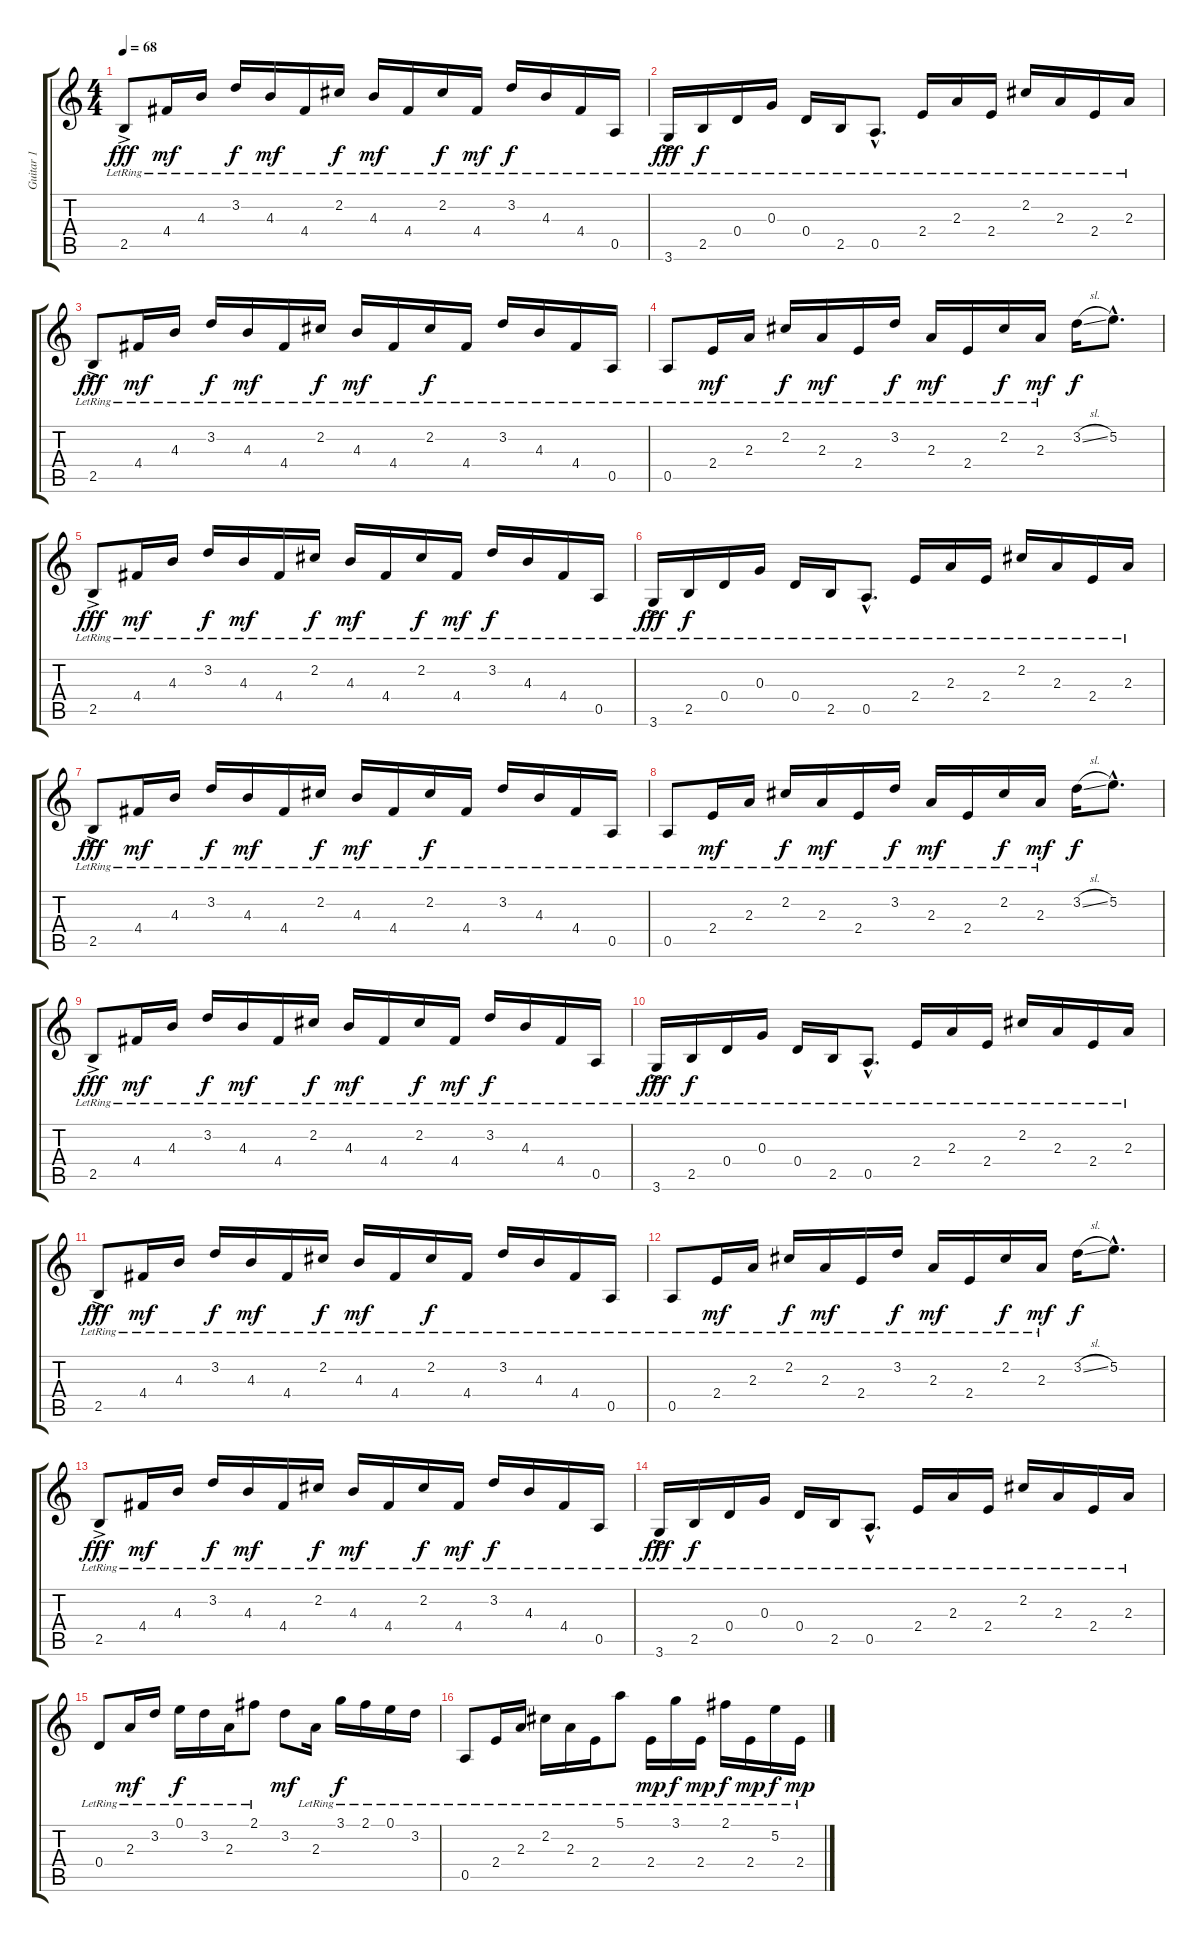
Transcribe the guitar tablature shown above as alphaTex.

\track ("Guitar 1" "Guitar 1") {instrument acousticguitarsteel}
\staff {score tabs}
\tuning (E4 B3 G3 D3 A2 E2) {hide}
\ts (4 4)
\tempo 68
\clef g2
\ks c
2.5{ac lr}.8{dy fff instrument acousticguitarsteel} 4.4{lr}.16{dy mf} 4.3{lr}.16 3.2{lr}.16{dy f} 4.3{lr}.16{dy mf} 4.4{lr}.16 2.2{lr}.16{dy f} 4.3{lr}.16{dy mf} 4.4{lr}.16 2.2{lr}.16{dy f} 4.4{lr}.16{dy mf} 3.2{lr}.16{dy f} 4.3{lr}.16 4.4{lr}.16 0.5{lr}.16 |
3.6{ac lr}.16{dy fff} 2.5{lr}.16{dy f} 0.4{lr}.16 0.3{lr}.16 0.4{lr}.16 2.5{lr}.16 0.5{hac lr}.8{d} 2.4{lr}.16 2.3{lr}.16 2.4{lr}.16 2.2{lr}.16 2.3{lr}.16 2.4{lr}.16 2.3{lr}.16 |
2.5{ac lr}.8{dy fff} 4.4{lr}.16{dy mf} 4.3{lr}.16 3.2{lr}.16{dy f} 4.3{lr}.16{dy mf} 4.4{lr}.16 2.2{lr}.16{dy f} 4.3{lr}.16{dy mf} 4.4{lr}.16 2.2{lr}.16{dy f} 4.4{lr}.16 3.2{lr}.16 4.3{lr}.16 4.4{lr}.16 0.5{lr}.16 |
0.5{lr}.8 2.4{lr}.16{dy mf} 2.3{lr}.16 2.2{lr}.16{dy f} 2.3{lr}.16{dy mf} 2.4{lr}.16 3.2{lr}.16{dy f} 2.3{lr}.16{dy mf} 2.4{lr}.16 2.2{lr}.16{dy f} 2.3{lr}.16{dy mf} 3.2{sl}.16{dy f} 5.2{hac}.8{d} |
2.5{ac lr}.8{dy fff} 4.4{lr}.16{dy mf} 4.3{lr}.16 3.2{lr}.16{dy f} 4.3{lr}.16{dy mf} 4.4{lr}.16 2.2{lr}.16{dy f} 4.3{lr}.16{dy mf} 4.4{lr}.16 2.2{lr}.16{dy f} 4.4{lr}.16{dy mf} 3.2{lr}.16{dy f} 4.3{lr}.16 4.4{lr}.16 0.5{lr}.16 |
3.6{ac lr}.16{dy fff} 2.5{lr}.16{dy f} 0.4{lr}.16 0.3{lr}.16 0.4{lr}.16 2.5{lr}.16 0.5{hac lr}.8{d} 2.4{lr}.16 2.3{lr}.16 2.4{lr}.16 2.2{lr}.16 2.3{lr}.16 2.4{lr}.16 2.3{lr}.16 |
2.5{ac lr}.8{dy fff} 4.4{lr}.16{dy mf} 4.3{lr}.16 3.2{lr}.16{dy f} 4.3{lr}.16{dy mf} 4.4{lr}.16 2.2{lr}.16{dy f} 4.3{lr}.16{dy mf} 4.4{lr}.16 2.2{lr}.16{dy f} 4.4{lr}.16 3.2{lr}.16 4.3{lr}.16 4.4{lr}.16 0.5{lr}.16 |
0.5{lr}.8 2.4{lr}.16{dy mf} 2.3{lr}.16 2.2{lr}.16{dy f} 2.3{lr}.16{dy mf} 2.4{lr}.16 3.2{lr}.16{dy f} 2.3{lr}.16{dy mf} 2.4{lr}.16 2.2{lr}.16{dy f} 2.3{lr}.16{dy mf} 3.2{sl}.16{dy f} 5.2{hac}.8{d} |
2.5{ac lr}.8{dy fff} 4.4{lr}.16{dy mf} 4.3{lr}.16 3.2{lr}.16{dy f} 4.3{lr}.16{dy mf} 4.4{lr}.16 2.2{lr}.16{dy f} 4.3{lr}.16{dy mf} 4.4{lr}.16 2.2{lr}.16{dy f} 4.4{lr}.16{dy mf} 3.2{lr}.16{dy f} 4.3{lr}.16 4.4{lr}.16 0.5{lr}.16 |
3.6{ac lr}.16{dy fff} 2.5{lr}.16{dy f} 0.4{lr}.16 0.3{lr}.16 0.4{lr}.16 2.5{lr}.16 0.5{hac lr}.8{d} 2.4{lr}.16 2.3{lr}.16 2.4{lr}.16 2.2{lr}.16 2.3{lr}.16 2.4{lr}.16 2.3{lr}.16 |
2.5{ac lr}.8{dy fff} 4.4{lr}.16{dy mf} 4.3{lr}.16 3.2{lr}.16{dy f} 4.3{lr}.16{dy mf} 4.4{lr}.16 2.2{lr}.16{dy f} 4.3{lr}.16{dy mf} 4.4{lr}.16 2.2{lr}.16{dy f} 4.4{lr}.16 3.2{lr}.16 4.3{lr}.16 4.4{lr}.16 0.5{lr}.16 |
0.5{lr}.8 2.4{lr}.16{dy mf} 2.3{lr}.16 2.2{lr}.16{dy f} 2.3{lr}.16{dy mf} 2.4{lr}.16 3.2{lr}.16{dy f} 2.3{lr}.16{dy mf} 2.4{lr}.16 2.2{lr}.16{dy f} 2.3{lr}.16{dy mf} 3.2{sl}.16{dy f} 5.2{hac}.8{d} |
2.5{ac lr}.8{dy fff} 4.4{lr}.16{dy mf} 4.3{lr}.16 3.2{lr}.16{dy f} 4.3{lr}.16{dy mf} 4.4{lr}.16 2.2{lr}.16{dy f} 4.3{lr}.16{dy mf} 4.4{lr}.16 2.2{lr}.16{dy f} 4.4{lr}.16{dy mf} 3.2{lr}.16{dy f} 4.3{lr}.16 4.4{lr}.16 0.5{lr}.16 |
3.6{ac lr}.16{dy fff} 2.5{lr}.16{dy f} 0.4{lr}.16 0.3{lr}.16 0.4{lr}.16 2.5{lr}.16 0.5{hac lr}.8{d} 2.4{lr}.16 2.3{lr}.16 2.4{lr}.16 2.2{lr}.16 2.3{lr}.16 2.4{lr}.16 2.3{lr}.16 |
0.4{lr}.8 2.3{lr}.16{dy mf} 3.2{lr}.16 0.1{lr}.16{dy f} 3.2{lr}.16 2.3{lr}.16 2.1{lr}.8 3.2.8{dy mf} 2.3{lr}.16 3.1{lr}.16{dy f} 2.1{lr}.16 0.1{lr}.16 3.2{lr}.16 |
0.5{lr}.8 2.4{lr}.16 2.3{lr}.16 2.2{lr}.16 2.3{lr}.16 2.4{lr}.16 5.1{lr}.8 2.4{lr}.16{dy mp} 3.1{lr}.16{dy f} 2.4{lr}.16{dy mp} 2.1{lr}.16{dy f} 2.4{lr}.16{dy mp} 5.2{lr}.16{dy f} 2.4{lr}.16{dy mp}
